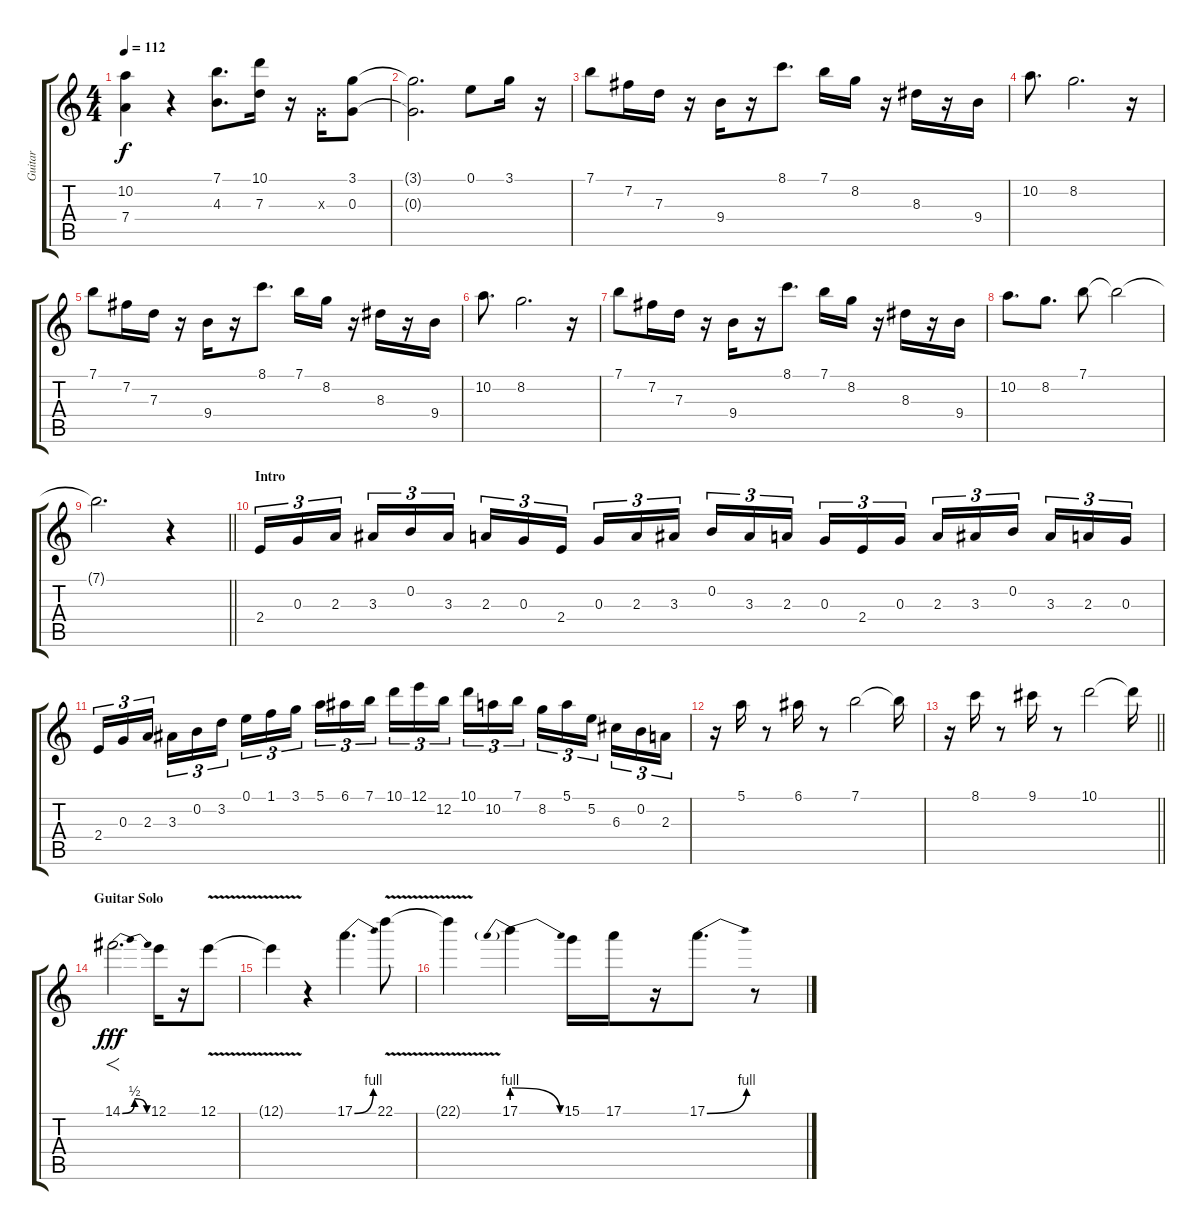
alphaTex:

\track ("Guitar" "Guitar") {instrument overdrivenguitar}
\staff {score tabs}
\tuning (E4 B3 G3 D3 A2 E2) {hide}
\ts (4 4)
\tempo 112
\clef g2
\ks c
(10.2{t} 7.4{t}).4{dy f} r.4 (7.1 4.3).8{d} (10.1 7.3).16 r.16 0.3{x}.16 (3.1 0.3).8 |
(3.1{t} 0.3{t}).2{d} 0.1.8 3.1.16 r.16 |
7.1.8 7.2.16 7.3.16 r.16 9.4.16 r.16 8.1.8{d} 7.1.16 8.2.16 r.16 8.3.16 r.16 9.4.16 |
10.2.8{d} 8.2.2{d} r.16 |
7.1.8 7.2.16 7.3.16 r.16 9.4.16 r.16 8.1.8{d} 7.1.16 8.2.16 r.16 8.3.16 r.16 9.4.16 |
10.2.8{d} 8.2.2{d} r.16 |
7.1.8 7.2.16 7.3.16 r.16 9.4.16 r.16 8.1.8{d} 7.1.16 8.2.16 r.16 8.3.16 r.16 9.4.16 |
10.2.8{d} 8.2.8{d} 7.1.8 7.1{t}.2 |
\barLineRight lightlight
7.1{t}.2{d} r.4 |
\section ("" "Intro")
2.4.16{tu (3 2)} 0.3.16{tu (3 2)} 2.3.16{tu (3 2) beam splitsecondary} 3.3.16{tu (3 2)} 0.2.16{tu (3 2)} 3.3.16{tu (3 2)} 2.3.16{tu (3 2)} 0.3.16{tu (3 2)} 2.4.16{tu (3 2) beam splitsecondary} 0.3.16{tu (3 2)} 2.3.16{tu (3 2)} 3.3.16{tu (3 2)} 0.2.16{tu (3 2)} 3.3.16{tu (3 2)} 2.3.16{tu (3 2) beam splitsecondary} 0.3.16{tu (3 2)} 2.4.16{tu (3 2)} 0.3.16{tu (3 2)} 2.3.16{tu (3 2)} 3.3.16{tu (3 2)} 0.2.16{tu (3 2) beam splitsecondary} 3.3.16{tu (3 2)} 2.3.16{tu (3 2)} 0.3.16{tu (3 2)} |
2.4.16{tu (3 2)} 0.3.16{tu (3 2)} 2.3.16{tu (3 2) beam splitsecondary} 3.3.16{tu (3 2)} 0.2.16{tu (3 2)} 3.2.16{tu (3 2)} 0.1.16{tu (3 2)} 1.1.16{tu (3 2)} 3.1.16{tu (3 2) beam splitsecondary} 5.1.16{tu (3 2)} 6.1.16{tu (3 2)} 7.1.16{tu (3 2)} 10.1.16{tu (3 2)} 12.1.16{tu (3 2)} 12.2.16{tu (3 2) beam splitsecondary} 10.1.16{tu (3 2)} 10.2.16{tu (3 2)} 7.1.16{tu (3 2)} 8.2.16{tu (3 2)} 5.1.16{tu (3 2)} 5.2.16{tu (3 2) beam splitsecondary} 6.3.16{tu (3 2)} 0.2.16{tu (3 2)} 2.3.16{tu (3 2)} |
r.16 5.1.16 r.8 6.1.16 r.8 7.1.2 7.1{t}.16 |
\barLineRight lightlight
r.16 8.1.16 r.8 9.1.16 r.8 10.1.2 10.1{t}.16 |
\section ("" "Guitar Solo")
14.1{be (bendrelease 0 0 15 2 50 2 60 0)}.2{f d dy fff} 12.1.16 r.16 12.1{v}.8 |
12.1{t}.4 r.4 17.1{be (bend 0 0 60 4)}.4{d} 22.1{v}.8 |
22.1{t}.4 17.1{be (prebendrelease 0 4 60 0)}.4 15.1.16 17.1.16 r.16 17.1{be (bend 0 0 60 4)}.8{d} r.8
